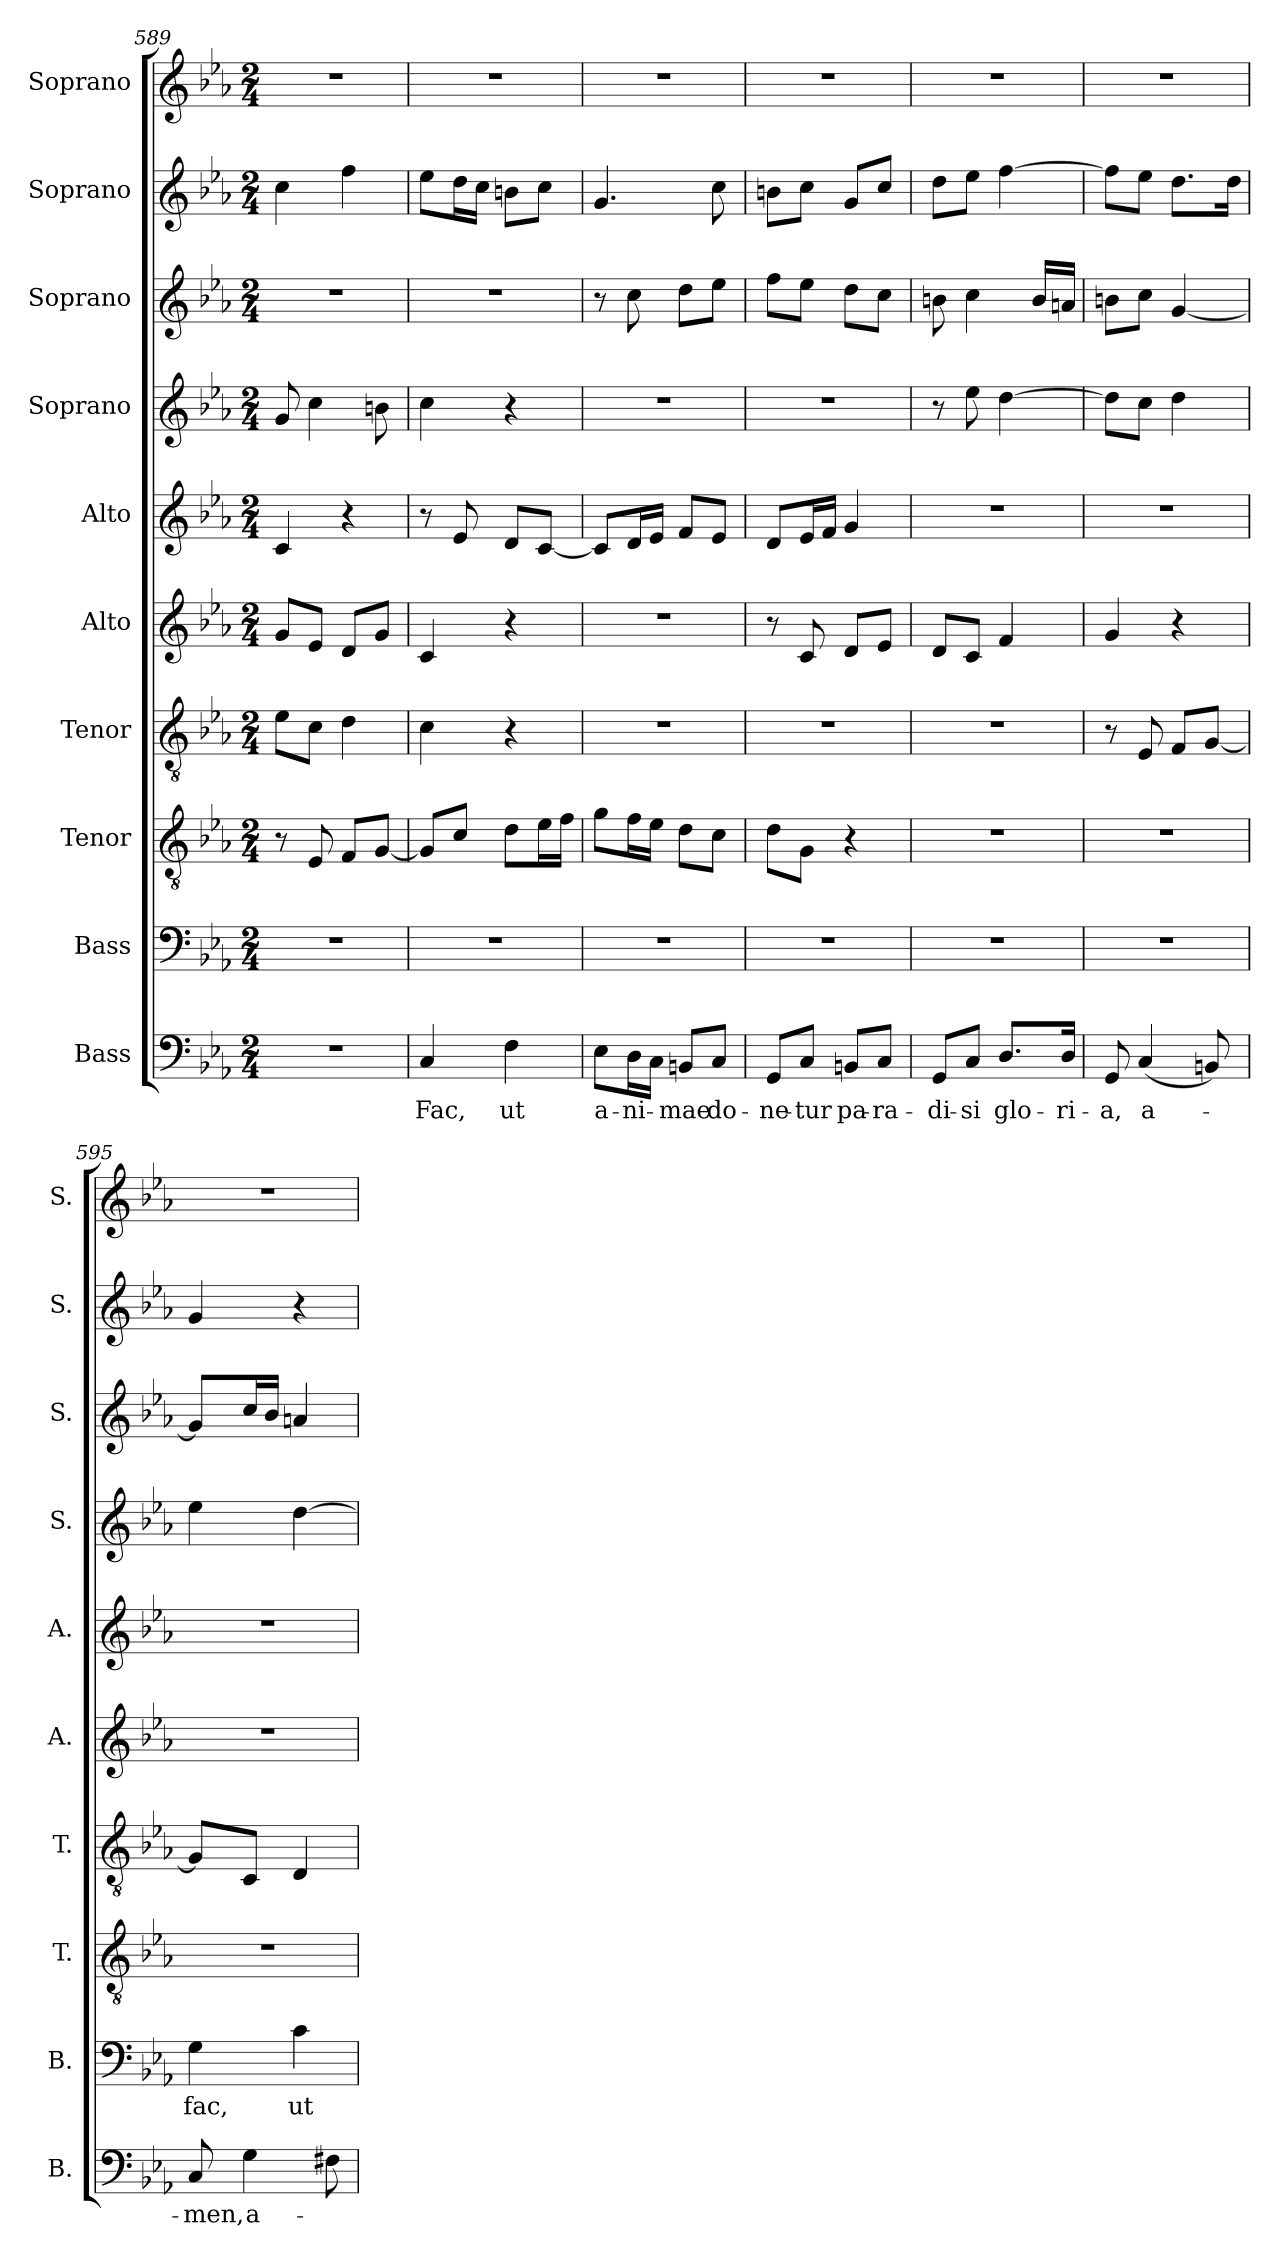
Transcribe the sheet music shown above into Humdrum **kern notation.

**kern	**text	**kern	**text	**kern	**kern	**kern	**kern	**kern	**kern	**kern	**kern
*part10	*part10	*part9	*part9	*part8	*part7	*part6	*part5	*part4	*part3	*part2	*part1
*staff10	*staff10	*staff9	*staff9	*staff8	*staff7	*staff6	*staff5	*staff4	*staff3	*staff2	*staff1
*I"Bass	*	*I"Bass	*	*I"Tenor	*I"Tenor	*I"Alto	*I"Alto	*I"Soprano	*I"Soprano	*I"Soprano	*I"Soprano
*I'B.	*	*I'B.	*	*I'T.	*I'T.	*I'A.	*I'A.	*I'S.	*I'S.	*I'S.	*I'S.
*clefF4	*	*clefF4	*	*clefGv2	*clefGv2	*clefG2	*clefG2	*clefG2	*clefG2	*clefG2	*clefG2
*k[b-e-a-]	*	*k[b-e-a-]	*	*k[b-e-a-]	*k[b-e-a-]	*k[b-e-a-]	*k[b-e-a-]	*k[b-e-a-]	*k[b-e-a-]	*k[b-e-a-]	*k[b-e-a-]
*M2/4	*	*M2/4	*	*M2/4	*M2/4	*M2/4	*M2/4	*M2/4	*M2/4	*M2/4	*M2/4
=589	=589	=589	=589	=589	=589	=589	=589	=589	=589	=589	=589
2r	.	2r	.	8r	8e-\L	8g/L	4c/	8g/	2r	4cc\	2r
.	.	.	.	8E-/	8c\J	8e-/J	.	4cc\	.	.	.
.	.	.	.	8F/L	4d\	8d/L	4r	.	.	4ff\	.
.	.	.	.	[8G/J	.	8g/J	.	8bn\	.	.	.
=590	=590	=590	=590	=590	=590	=590	=590	=590	=590	=590	=590
4C/	Fac,	2r	.	8G/L]	4c\	4c/	8r	4cc\	2r	8ee-\L	2r
.	.	.	.	8c/J	.	.	8e-/	.	.	16dd\L	.
.	.	.	.	.	.	.	.	.	.	16cc\JJ	.
4F\	ut	.	.	8d\L	4r	4r	8d/L	4r	.	8bn\L	.
.	.	.	.	16e-\L	.	.	[8c/J	.	.	8cc\J	.
.	.	.	.	16f\JJ	.	.	.	.	.	.	.
=591	=591	=591	=591	=591	=591	=591	=591	=591	=591	=591	=591
8E-\L	a-	2r	.	8g\L	2r	2r	8c/L]	2r	8r	4.g/	2r
16D\L	-ni-	.	.	16f\L	.	.	16d/L	.	8cc\	.	.
16C\JJ	.	.	.	16e-\JJ	.	.	16e-/JJ	.	.	.	.
8BBn/L	-mae	.	.	8d\L	.	.	8f/L	.	8dd\L	.	.
8C/J	do-	.	.	8c\J	.	.	8e-/J	.	8ee-\J	8cc\	.
=592	=592	=592	=592	=592	=592	=592	=592	=592	=592	=592	=592
8GG/L	-ne-	2r	.	8d\L	2r	8r	8d/L	2r	8ff\L	8bn\L	2r
8C/J	-tur	.	.	8G\J	.	8c/	16e-/L	.	8ee-\J	8cc\J	.
.	.	.	.	.	.	.	16f/JJ	.	.	.	.
8BBn/L	pa-	.	.	4r	.	8d/L	4g/	.	8dd\L	8g/L	.
8C/J	-ra-	.	.	.	.	8e-/J	.	.	8cc\J	8cc/J	.
!!LO:PB:g=z
=593	=593	=593	=593	=593	=593	=593	=593	=593	=593	=593	=593
8GG/L	-di-	2r	.	2r	2r	8d/L	2r	8r	8bn\	8dd\L	2r
8C/J	-si	.	.	.	.	8c/J	.	8ee-\	4cc\	8ee-\J	.
8.D/L	glo-	.	.	.	.	4f/	.	[4dd\	.	[4ff\	.
.	.	.	.	.	.	.	.	.	16b/LL	.	.
16D/Jk	-ri-	.	.	.	.	.	.	.	16an/JJ	.	.
=594	=594	=594	=594	=594	=594	=594	=594	=594	=594	=594	=594
8GG/	-a,	2r	.	2r	8r	4g/	2r	8dd\L]	8bn\L	8ff\L]	2r
(4C/	a-	.	.	.	8E-/	.	.	8cc\J	8cc\J	8ee-\J	.
.	.	.	.	.	8F/L	4r	.	4dd\	[4g/	8.dd\L	.
8BBn/)	.	.	.	.	[8G/J	.	.	.	.	.	.
.	.	.	.	.	.	.	.	.	.	16dd\Jk	.
=595	=595	=595	=595	=595	=595	=595	=595	=595	=595	=595	=595
8C/	-men,	4G\	fac,	2r	8G/L]	2r	2r	4ee-\	8g/L]	4g/	2r
4G\	a-	.	.	.	8C/J	.	.	.	16cc/L	.	.
.	.	.	.	.	.	.	.	.	16b-/JJ	.	.
.	.	4c\	ut	.	4D/	.	.	[4dd\	4an/	4r	.
8F#X\	.	.	.	.	.	.	.	.	.	.	.
=	=	=	=	=	=	=	=	=	=	=	=
*-	*-	*-	*-	*-	*-	*-	*-	*-	*-	*-	*-
